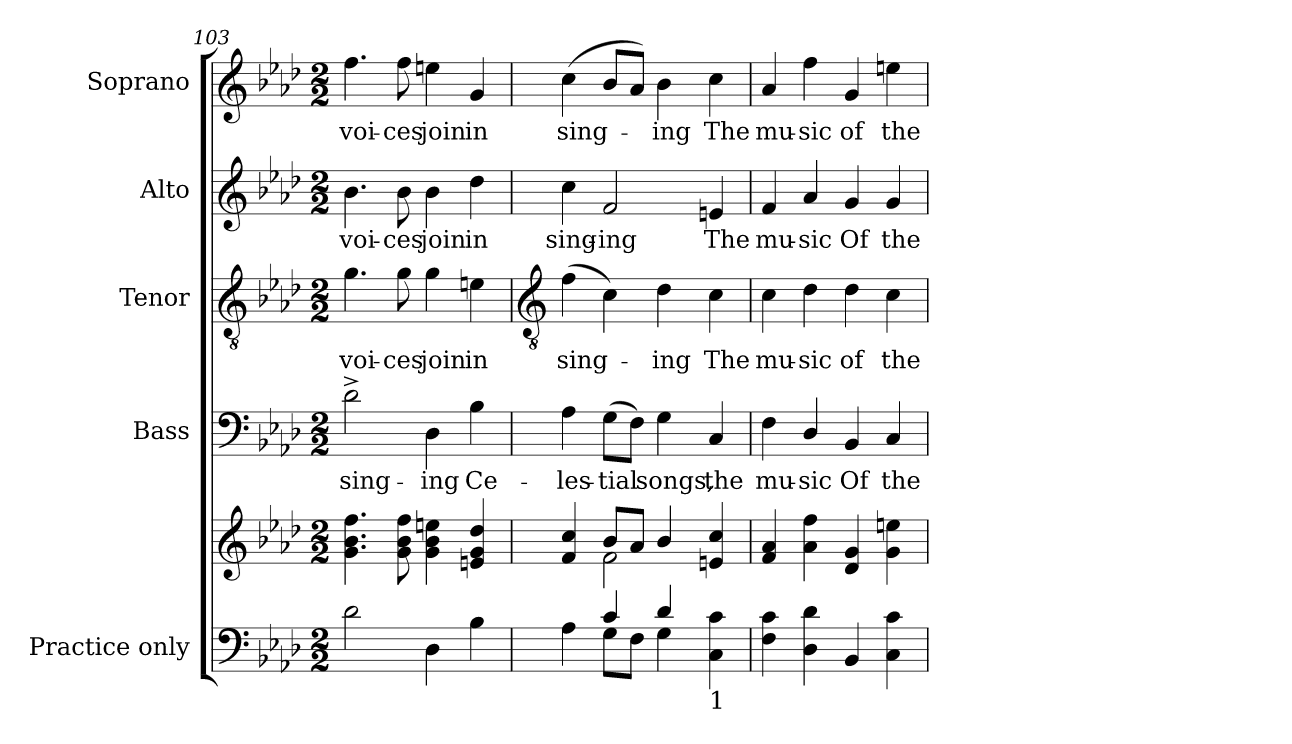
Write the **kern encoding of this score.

**kern	**kern	**kern	**text	**kern	**text	**kern	**text	**kern	**text
*part5	*part5	*part4	*part4	*part3	*part3	*part2	*part2	*part1	*part1
*staff6	*staff5	*staff4	*staff4	*staff3	*staff3	*staff2	*staff2	*staff1	*staff1
*I"Practice only	*	*I"Bass	*	*I"Tenor	*	*I"Alto	*	*I"Soprano	*
*	*	*I'B	*	*I'T	*	*I'A	*	*I'S	*
*clefF4	*clefG2	*clefF4	*	*clefGv2	*	*clefG2	*	*clefG2	*
*k[b-e-a-d-]	*k[b-e-a-d-]	*k[b-e-a-d-]	*	*k[b-e-a-d-]	*	*k[b-e-a-d-]	*	*k[b-e-a-d-]	*
*A-:	*A-:	*A-:	*	*A-:	*	*A-:	*	*A-:	*
*M2/2	*M2/2	*M2/2	*	*M2/2	*	*M2/2	*	*M2/2	*
=103	=103	=103	=103	=103	=103	=103	=103	=103	=103
*^	*^	*	*	*	*	*	*	*	*
!	!	!	!	!	!LO:LY:b	!	!LO:LY:b	!	!LO:LY:b	!	!LO:LY:b
2d-	2ryy	4.g 4.b- 4.ff	4.ryy	2d-^	sing-	4.g	voi-	4.b-	voi-	4.ff	voi-
!	!	!	!	!	!	!	!LO:LY:b	!	!LO:LY:b	!	!LO:LY:b
.	.	8g 8b- 8ff	8ryy	.	.	8g	-ces	8b-	-ces	8ff	-ces
!	!	!	!	!	!LO:LY:b	!	!LO:LY:b	!	!LO:LY:b	!	!LO:LY:b
4D-	2ryy	4g 4b- 4een	2ryy	4D-	-ing	4g	join	4b-	join	4een	join
!	!	!	!	!	!LO:LY:b	!	!LO:LY:b	!	!LO:LY:b	!	!LO:LY:b
4B-	.	4en 4g 4dd-	.	4B-	Ce-	4en	in	4dd-	in	4g	in
!!LO:LB:g=z
=104	=104	=104	=104	=104	=104	=104	=104	=104	=104	=104	=104
*	*	*	*	*	*	*clefGv2	*	*	*	*	*
!	!	!	!	!	!LO:LY:b	!	!LO:LY:b	!	!LO:LY:b	!	!LO:LY:b
4A-	4ryy	4f 4cc	4ryy	4A-	-les-	(>4f	sing-	4cc	sing-	(<4cc	sing-
!	!	!	!	!	!LO:LY:b	!	!	!	!LO:LY:b	!	!
4c/	8G\L	8b-L	2f\	(>8GL	-tial	4c)	.	2f	-ing	8b-L	.
.	8F\J	8a-J	.	8FJ)	.	.	.	.	.	8a-J)	.
!	!	!	!	!	!LO:LY:b	!	!LO:LY:b	!	!	!	!LO:LY:b
4d-	4G\	4b-/	.	4G	songs,	4d-	ing	.	.	4b-	ing
!LO:TX:b:t=1	!	!	!	!	!	!	!	!	!	!	!
!	!	!	!	!	!LO:LY:b	!	!LO:LY:b	!	!LO:LY:b	!	!LO:LY:b
4C 4c	4ryy	4en 4cc	4ryy	4C	the	4c	The	4en	The	4cc	The
=105	=105	=105	=105	=105	=105	=105	=105	=105	=105	=105	=105
!	!	!	!	!	!LO:LY:b	!	!LO:LY:b	!	!LO:LY:b	!	!LO:LY:b
4F 4c	2ryy	4f 4a-	2ryy	4F	mu-	4c	mu-	4f	mu-	4a-	mu-
!	!	!	!	!	!LO:LY:b	!	!LO:LY:b	!	!LO:LY:b	!	!LO:LY:b
4D- 4d-	.	4a- 4ff	.	4D-/	-sic	4d-	-sic	4a-	-sic	4ff	-sic
!	!	!	!	!	!LO:LY:b	!	!LO:LY:b	!	!LO:LY:b	!	!LO:LY:b
4BB-	2ryy	4d- 4g	2ryy	4BB-	Of	4d-	of	4g	Of	4g	of
!	!	!	!	!	!LO:LY:b	!	!LO:LY:b	!	!LO:LY:b	!	!LO:LY:b
4C 4c	.	4g 4een	.	4C	the	4c	the	4g	the	4een	the
*v	*v	*	*	*	*	*	*	*	*	*	*
*	*v	*v	*	*	*	*	*	*	*	*
=	=	=	=	=	=	=	=	=	=
*-	*-	*-	*-	*-	*-	*-	*-	*-	*-
